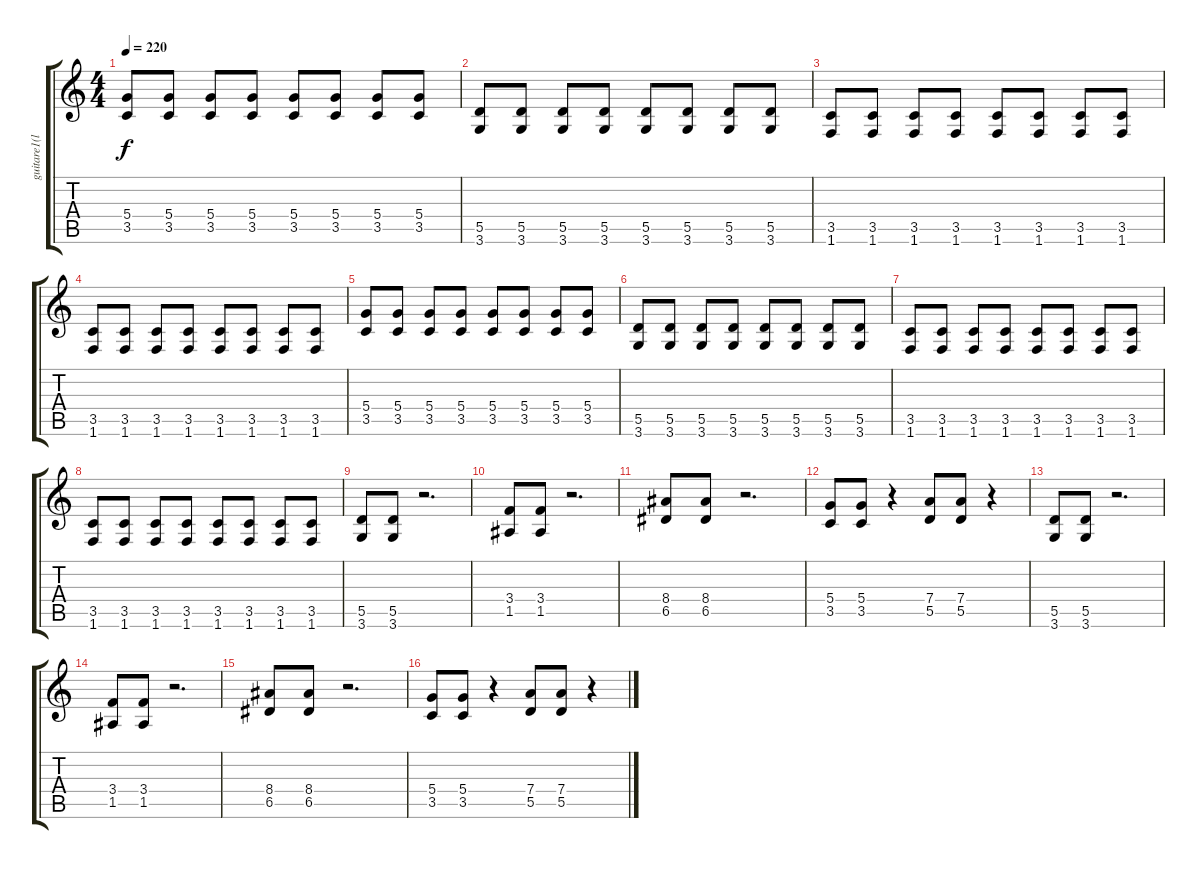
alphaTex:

\track ("guitare1(lars)" "guitare1(l") {instrument distortionguitar}
\staff {score tabs}
\tuning (E4 B3 G3 D3 A2 E2) {hide}
\ts (4 4)
\tempo 220
\clef g2
\ks c
(5.4 3.5).8{dy f} (5.4 3.5).8 (5.4 3.5).8 (5.4 3.5).8 (5.4 3.5).8 (5.4 3.5).8 (5.4 3.5).8 (5.4 3.5).8 |
(5.5 3.6).8 (5.5 3.6).8 (5.5 3.6).8 (5.5 3.6).8 (5.5 3.6).8 (5.5 3.6).8 (5.5 3.6).8 (5.5 3.6).8 |
(3.5 1.6).8 (3.5 1.6).8 (3.5 1.6).8 (3.5 1.6).8 (3.5 1.6).8 (3.5 1.6).8 (3.5 1.6).8 (3.5 1.6).8 |
(3.5 1.6).8 (3.5 1.6).8 (3.5 1.6).8 (3.5 1.6).8 (3.5 1.6).8 (3.5 1.6).8 (3.5 1.6).8 (3.5 1.6).8 |
(5.4 3.5).8 (5.4 3.5).8 (5.4 3.5).8 (5.4 3.5).8 (5.4 3.5).8 (5.4 3.5).8 (5.4 3.5).8 (5.4 3.5).8 |
(5.5 3.6).8 (5.5 3.6).8 (5.5 3.6).8 (5.5 3.6).8 (5.5 3.6).8 (5.5 3.6).8 (5.5 3.6).8 (5.5 3.6).8 |
(3.5 1.6).8 (3.5 1.6).8 (3.5 1.6).8 (3.5 1.6).8 (3.5 1.6).8 (3.5 1.6).8 (3.5 1.6).8 (3.5 1.6).8 |
(3.5 1.6).8 (3.5 1.6).8 (3.5 1.6).8 (3.5 1.6).8 (3.5 1.6).8 (3.5 1.6).8 (3.5 1.6).8 (3.5 1.6).8 |
(5.5 3.6).8 (5.5 3.6).8 r.2{d} |
(3.4 1.5).8 (3.4 1.5).8 r.2{d} |
(8.4 6.5).8 (8.4 6.5).8 r.2{d} |
(5.4 3.5).8 (5.4 3.5).8 r.4 (7.4 5.5).8 (7.4 5.5).8 r.4 |
(5.5 3.6).8 (5.5 3.6).8 r.2{d} |
(3.4 1.5).8 (3.4 1.5).8 r.2{d} |
(8.4 6.5).8 (8.4 6.5).8 r.2{d} |
(5.4 3.5).8 (5.4 3.5).8 r.4 (7.4 5.5).8 (7.4 5.5).8 r.4
